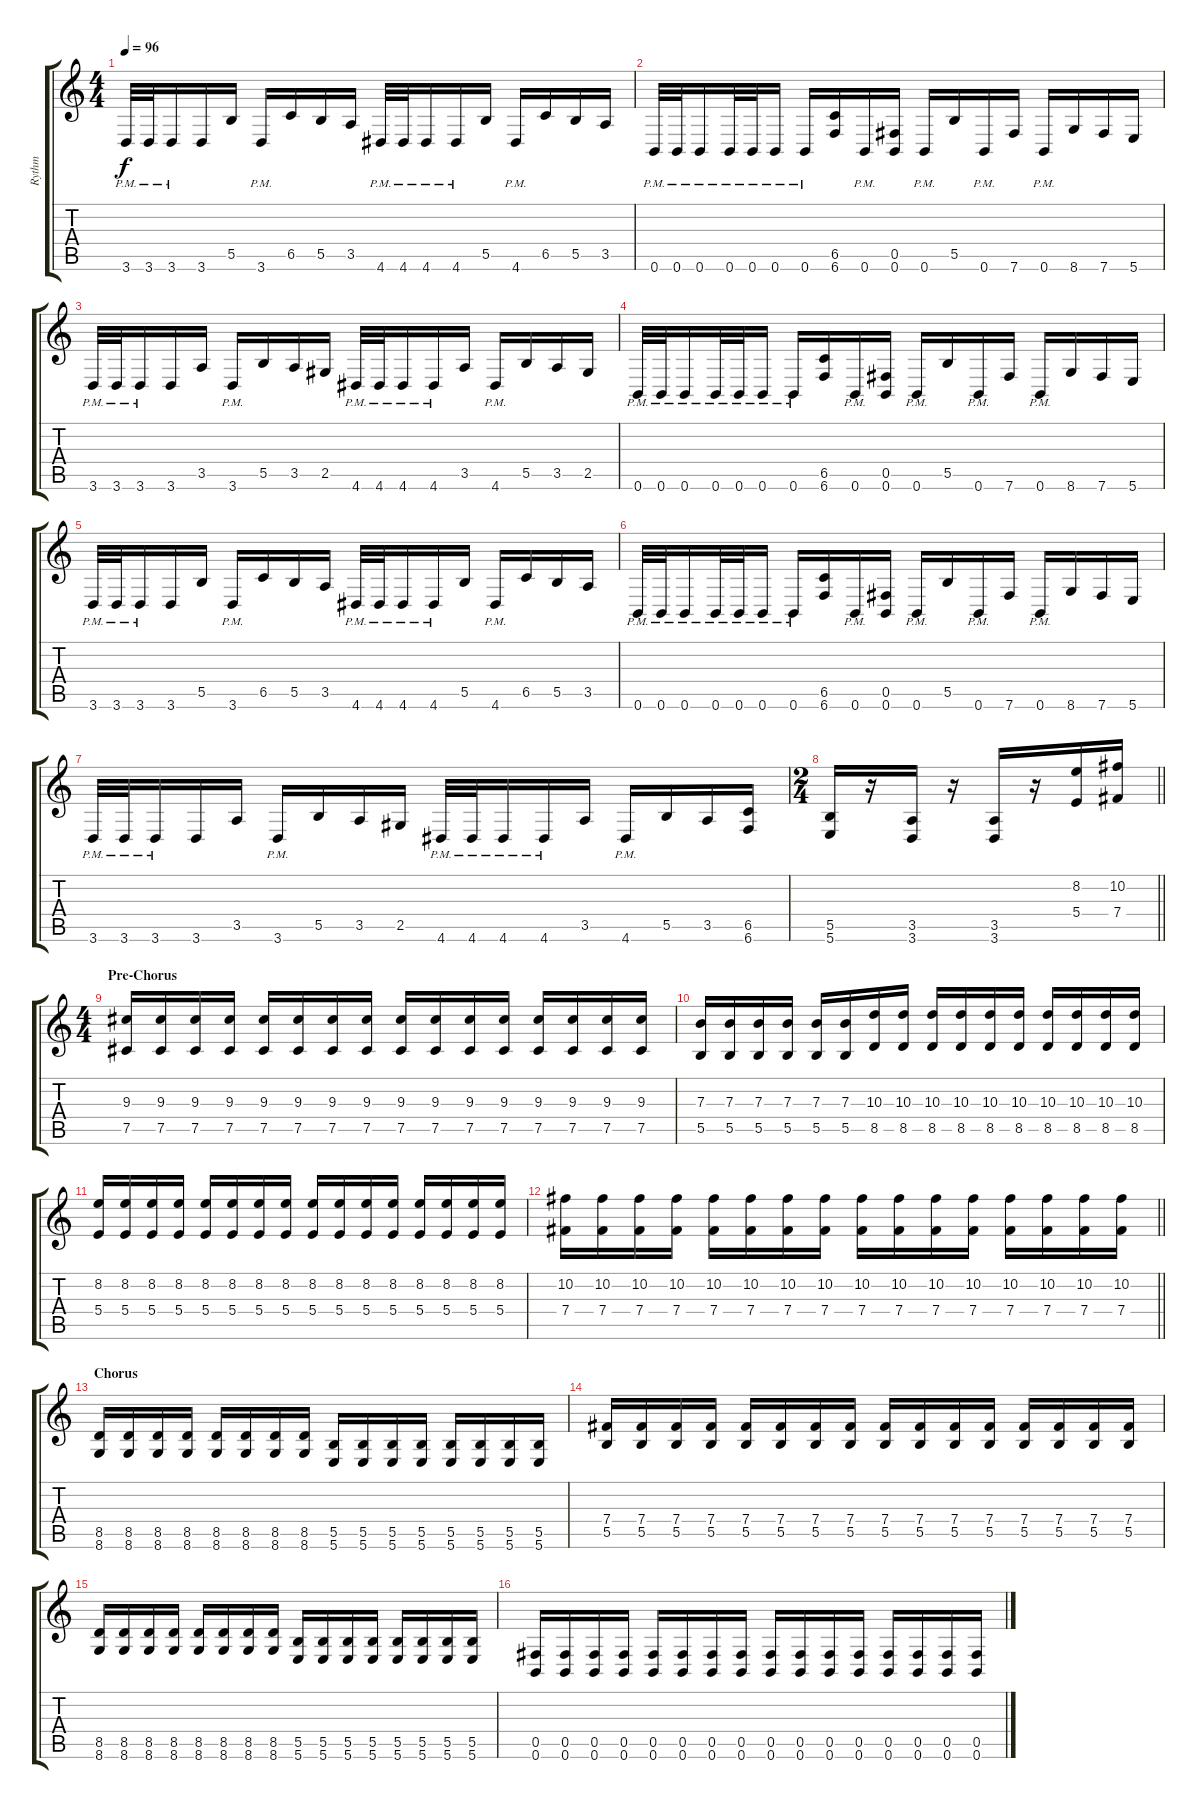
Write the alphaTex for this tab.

\track ("Rythm" "Rythm") {instrument distortionguitar}
\staff {score tabs}
\tuning (Db4 Ab3 E3 B2 Gb2 B1) {hide}
\ts (4 4)
\tempo 96
\clef g2
\ks c
3.6{pm}.32{dy f} 3.6{pm}.32 3.6{pm}.16 3.6.16 5.5.16 3.6{pm}.16 6.5.16 5.5.16 3.5.16 4.6{pm}.32 4.6{pm}.32 4.6{pm}.16 4.6{pm}.16 5.5.16 4.6{pm}.16 6.5.16 5.5.16 3.5.16 |
0.6{pm}.32 0.6{pm}.32 0.6{pm}.16 0.6{pm}.32 0.6{pm}.32 0.6{pm}.16 0.6{pm}.16 (6.5 6.6).16 0.6{pm}.16 (0.5 0.6).16 0.6{pm}.16 5.5.16 0.6{pm}.16 7.6.16 0.6{pm}.16 8.6.16 7.6.16 5.6.16 |
3.6{pm}.32 3.6{pm}.32 3.6{pm}.16 3.6.16 3.5.16 3.6{pm}.16 5.5.16 3.5.16 2.5.16 4.6{pm}.32 4.6{pm}.32 4.6{pm}.16 4.6{pm}.16 3.5.16 4.6{pm}.16 5.5.16 3.5.16 2.5.16 |
0.6{pm}.32 0.6{pm}.32 0.6{pm}.16 0.6{pm}.32 0.6{pm}.32 0.6{pm}.16 0.6{pm}.16 (6.5 6.6).16 0.6{pm}.16 (0.5 0.6).16 0.6{pm}.16 5.5.16 0.6{pm}.16 7.6.16 0.6{pm}.16 8.6.16 7.6.16 5.6.16 |
3.6{pm}.32 3.6{pm}.32 3.6{pm}.16 3.6.16 5.5.16 3.6{pm}.16 6.5.16 5.5.16 3.5.16 4.6{pm}.32 4.6{pm}.32 4.6{pm}.16 4.6{pm}.16 5.5.16 4.6{pm}.16 6.5.16 5.5.16 3.5.16 |
0.6{pm}.32 0.6{pm}.32 0.6{pm}.16 0.6{pm}.32 0.6{pm}.32 0.6{pm}.16 0.6{pm}.16 (6.5 6.6).16 0.6{pm}.16 (0.5 0.6).16 0.6{pm}.16 5.5.16 0.6{pm}.16 7.6.16 0.6{pm}.16 8.6.16 7.6.16 5.6.16 |
3.6{pm}.32 3.6{pm}.32 3.6{pm}.16 3.6.16 3.5.16 3.6{pm}.16 5.5.16 3.5.16 2.5.16 4.6{pm}.32 4.6{pm}.32 4.6{pm}.16 4.6{pm}.16 3.5.16 4.6{pm}.16 5.5.16 3.5.16 (6.5 6.6).16 |
\ts (2 4)
\barLineRight lightlight
(5.5 5.6).16 r.16 (3.5 3.6).16 r.16 (3.5 3.6).16 r.16 (8.2 5.4).16 (10.2 7.4).16 |
\ts (4 4)
\section ("" "Pre-Chorus")
(9.3 7.5).16 (9.3 7.5).16 (9.3 7.5).16 (9.3 7.5).16 (9.3 7.5).16 (9.3 7.5).16 (9.3 7.5).16 (9.3 7.5).16 (9.3 7.5).16 (9.3 7.5).16 (9.3 7.5).16 (9.3 7.5).16 (9.3 7.5).16 (9.3 7.5).16 (9.3 7.5).16 (9.3 7.5).16 |
(7.3 5.5).16 (7.3 5.5).16 (7.3 5.5).16 (7.3 5.5).16 (7.3 5.5).16 (7.3 5.5).16 (10.3 8.5).16 (10.3 8.5).16 (10.3 8.5).16 (10.3 8.5).16 (10.3 8.5).16 (10.3 8.5).16 (10.3 8.5).16 (10.3 8.5).16 (10.3 8.5).16 (10.3 8.5).16 |
(8.2 5.4).16 (8.2 5.4).16 (8.2 5.4).16 (8.2 5.4).16 (8.2 5.4).16 (8.2 5.4).16 (8.2 5.4).16 (8.2 5.4).16 (8.2 5.4).16 (8.2 5.4).16 (8.2 5.4).16 (8.2 5.4).16 (8.2 5.4).16 (8.2 5.4).16 (8.2 5.4).16 (8.2 5.4).16 |
\barLineRight lightlight
(10.2 7.4).16 (10.2 7.4).16 (10.2 7.4).16 (10.2 7.4).16 (10.2 7.4).16 (10.2 7.4).16 (10.2 7.4).16 (10.2 7.4).16 (10.2 7.4).16 (10.2 7.4).16 (10.2 7.4).16 (10.2 7.4).16 (10.2 7.4).16 (10.2 7.4).16 (10.2 7.4).16 (10.2 7.4).16 |
\section ("" "Chorus")
(8.5 8.6).16 (8.5 8.6).16 (8.5 8.6).16 (8.5 8.6).16 (8.5 8.6).16 (8.5 8.6).16 (8.5 8.6).16 (8.5 8.6).16 (5.5 5.6).16 (5.5 5.6).16 (5.5 5.6).16 (5.5 5.6).16 (5.5 5.6).16 (5.5 5.6).16 (5.5 5.6).16 (5.5 5.6).16 |
(7.4 5.5).16 (7.4 5.5).16 (7.4 5.5).16 (7.4 5.5).16 (7.4 5.5).16 (7.4 5.5).16 (7.4 5.5).16 (7.4 5.5).16 (7.4 5.5).16 (7.4 5.5).16 (7.4 5.5).16 (7.4 5.5).16 (7.4 5.5).16 (7.4 5.5).16 (7.4 5.5).16 (7.4 5.5).16 |
(8.5 8.6).16 (8.5 8.6).16 (8.5 8.6).16 (8.5 8.6).16 (8.5 8.6).16 (8.5 8.6).16 (8.5 8.6).16 (8.5 8.6).16 (5.5 5.6).16 (5.5 5.6).16 (5.5 5.6).16 (5.5 5.6).16 (5.5 5.6).16 (5.5 5.6).16 (5.5 5.6).16 (5.5 5.6).16 |
(0.5 0.6).16 (0.5 0.6).16 (0.5 0.6).16 (0.5 0.6).16 (0.5 0.6).16 (0.5 0.6).16 (0.5 0.6).16 (0.5 0.6).16 (0.5 0.6).16 (0.5 0.6).16 (0.5 0.6).16 (0.5 0.6).16 (0.5 0.6).16 (0.5 0.6).16 (0.5 0.6).16 (0.5 0.6).16
